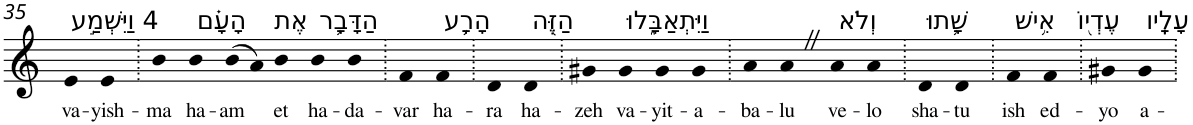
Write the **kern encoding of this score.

**kern	**text
*part1	*part1
*staff1	*staff1
*I"Piano	*
*I'Pno	*
!!LO:PB:g=z
*clefG2	*
*k[]	*
=35	=35
!LO:TX:a:t=4 וַיִּשְׁמַ֣ע	!
!	!LO:LY:b
4e	va-
!	!LO:LY:b
4e	-yish-
=36.	=36.
!	!LO:LY:b
4b	-ma
!LO:TX:a:t=הָעָ֗ם	!
!	!LO:LY:b
4b	ha-
!	!LO:LY:b
(>8b	-am
8a)	.
!LO:TX:a:t=אֶת	!
!	!LO:LY:b
4b	et
!LO:TX:a:t=הַדָּבָ֥ר	!
!	!LO:LY:b
4b	ha-
!	!LO:LY:b
4b	-da-
=37.	=37.
!	!LO:LY:b
4f	-var
!LO:TX:a:t=הָרָ֛ע	!
!	!LO:LY:b
4f	ha-
=38.	=38.
!	!LO:LY:b
4d	-ra
!LO:TX:a:t=הַזֶּ֖ה	!
!	!LO:LY:b
4d	ha-
=39.	=39.
!	!LO:LY:b
4g#X	-zeh
!LO:TX:a:t=וַיִּתְאַבָּ֑לוּ	!
!	!LO:LY:b
4g#	va-
!	!LO:LY:b
4g#	-yit-
!	!LO:LY:b
4g#	-a-
=40.	=40.
!	!LO:LY:b
4a	-ba-
!	!LO:LY:b
4aZ	-lu
!LO:TX:a:t=וְלֹא	!
!	!LO:LY:b
4a	ve-
!	!LO:LY:b
4a	-lo
=41.	=41.
!LO:TX:a:t=שָׁ֛תוּ	!
!	!LO:LY:b
4d	sha-
!	!LO:LY:b
4d	-tu
=42.	=42.
!LO:TX:a:t=אִ֥ישׁ	!
!	!LO:LY:b
4f	ish
!LO:TX:a:t=עֶדְי֖וֹ	!
!	!LO:LY:b
4f	ed-
=43.	=43.
!	!LO:LY:b
4g#X	-yo
!LO:TX:a:t=עָלָֽיו	!
!	!LO:LY:b
4g#	a-
=.	=.
*-	*-
